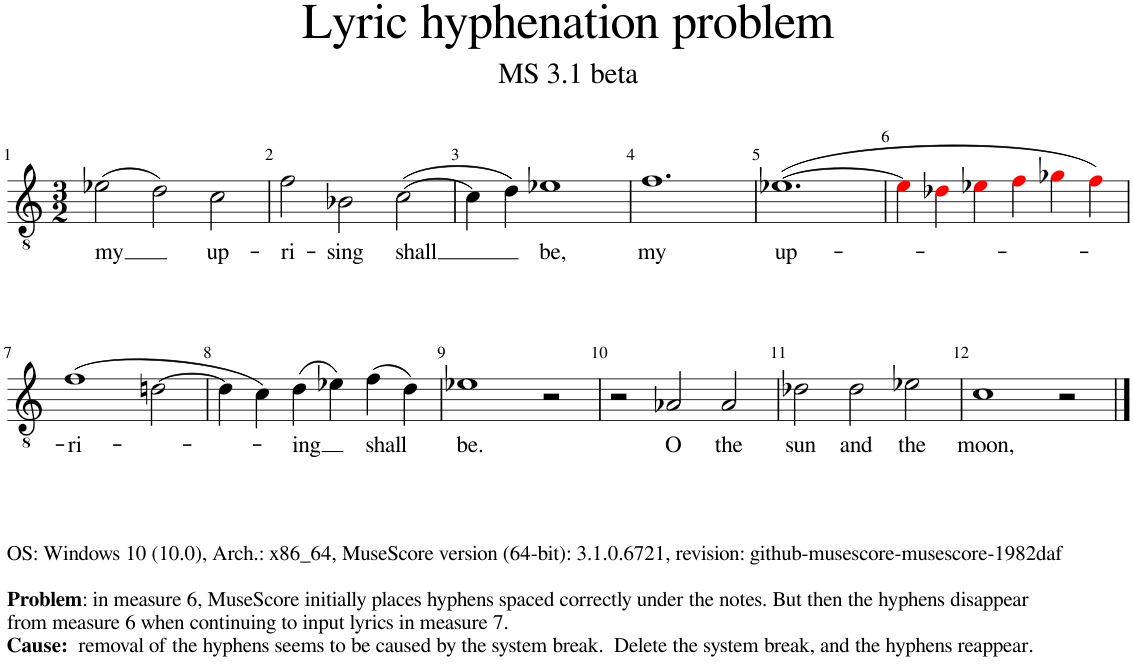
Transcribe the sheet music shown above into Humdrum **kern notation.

**kern	**text
*part1	*part1
*staff1	*staff1
*I"Tenor	*
*I'T.	*
*clefGv2	*
*k[]	*
*M3/2	*
=1	=1
!	!LO:LY:b
(2e-X\	my
2d\)	.
!	!LO:LY:b
2c\	up-
=2	=2
!	!LO:LY:b
2f\	-ri-
!	!LO:LY:b
2B-X\	-sing
!	!LO:LY:b
([2c\	shall
=3	=3
4c\]	.
4d\)	.
!	!LO:LY:b
1e-X	be,
=4	=4
!	!LO:LY:b
1.f	my
=5	=5
!	!LO:LY:b
([1.e-X	up-
=6	=6
4e-i\]	.
4d-Xi\	.
4e-Xi\	.
4fi\	.
4g-Xi\	.
4fi\)	.
!!LO:LB:g=z
=7	=7
!	!LO:LY:b
(1f	-ri-
[2dn\	.
=8	=8
4d\]	.
4c\)	.
!	!LO:LY:b
(4d\	-ing
4e-X\)	.
!	!LO:LY:b
(4f\	shall
4d\)	.
=9	=9
!	!LO:LY:b
1e-X	be.
2r	.
=10	=10
2r	.
!	!LO:LY:b
2A-X/	O
!	!LO:LY:b
2A-/	the
=11	=11
!	!LO:LY:b
2d-X\	sun
!	!LO:LY:b
2d-\	and
!	!LO:LY:b
2e-X\	the
=12	=12
!	!LO:LY:b
1c	moon,
2r	.
==	==
*-	*-
